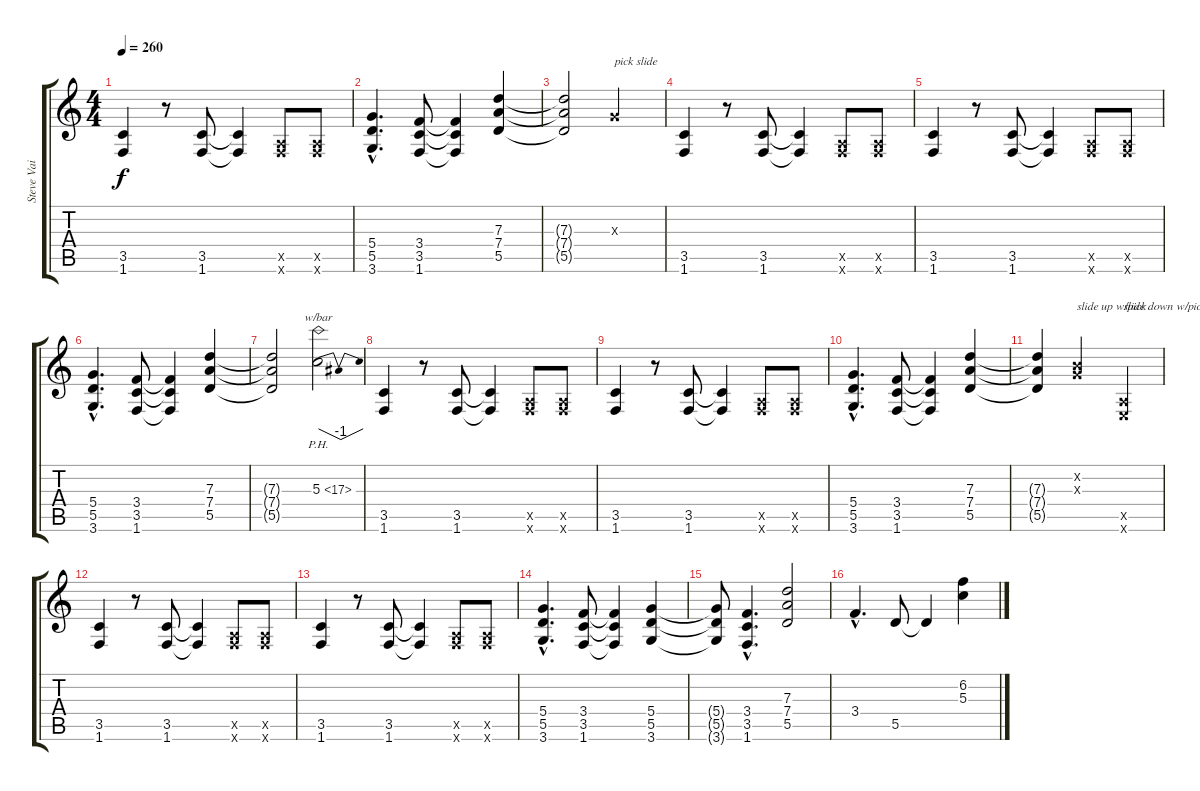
\track ("Steve Vai" "Steve Vai") {instrument distortionguitar}
\staff {score tabs}
\tuning (E4 B3 G3 D3 A2 E2) {hide}
\ts (4 4)
\tempo 260
\clef g2
\ks c
(3.5 1.6).4{dy f} r.8 (3.5 1.6).8 (3.5{t} 1.6{t}).4 (0.5{x} 1.6{x}).8 (0.5{x} 1.6{x}).8 |
(5.4{hac} 5.5{hac} 3.6{hac}).4{d} (3.4 3.5 1.6).8 (3.4{t} 3.5{t} 1.6{t}).4 (7.3 7.4 5.5).4 |
(7.3{t} 7.4{t} 5.5{t}).2 0.3{x}.2{txt "pick slide"} |
(3.5 1.6).4 r.8 (3.5 1.6).8 (3.5{t} 1.6{t}).4 (0.5{x} 1.6{x}).8 (0.5{x} 1.6{x}).8 |
(3.5 1.6).4 r.8 (3.5 1.6).8 (3.5{t} 1.6{t}).4 (0.5{x} 1.6{x}).8 (0.5{x} 1.6{x}).8 |
(5.4{hac} 5.5{hac} 3.6{hac}).4{d} (3.4 3.5 1.6).8 (3.4{t} 3.5{t} 1.6{t}).4 (7.3 7.4 5.5).4 |
(7.3{t} 7.4{t} 5.5{t}).2 5.3{ph 12}.2{tbe (dip default 0 0 30 -4 60 0)} |
(3.5 1.6).4 r.8 (3.5 1.6).8 (3.5{t} 1.6{t}).4 (0.5{x} 1.6{x}).8 (0.5{x} 1.6{x}).8 |
(3.5 1.6).4 r.8 (3.5 1.6).8 (3.5{t} 1.6{t}).4 (0.5{x} 1.6{x}).8 (0.5{x} 1.6{x}).8 |
(5.4{hac} 5.5{hac} 3.6{hac}).4{d} (3.4 3.5 1.6).8 (3.4{t} 3.5{t} 1.6{t}).4 (7.3 7.4 5.5).4 |
(7.3{t} 7.4{t} 5.5{t}).4 (0.2{x} 0.3{x}).2{txt "slide up w/pick"} (0.5{x} 0.6{x}).4{txt "slide down w/pick"} |
(3.5 1.6).4 r.8 (3.5 1.6).8 (3.5{t} 1.6{t}).4 (0.5{x} 1.6{x}).8 (0.5{x} 1.6{x}).8 |
(3.5 1.6).4 r.8 (3.5 1.6).8 (3.5{t} 1.6{t}).4 (0.5{x} 1.6{x}).8 (0.5{x} 1.6{x}).8 |
(5.4{hac} 5.5{hac} 3.6{hac}).4{d} (3.4 3.5 1.6).8 (3.4{t} 3.5{t} 1.6{t}).4 (5.4 5.5 3.6).4 |
(5.4{t} 5.5{t} 3.6{t}).8 (3.4{hac} 3.5{hac} 1.6{hac}).4{d} (7.3 7.4 5.5).2 |
3.4{hac}.4{d} 5.5.8 5.5{t}.4 (6.2 5.3).4
